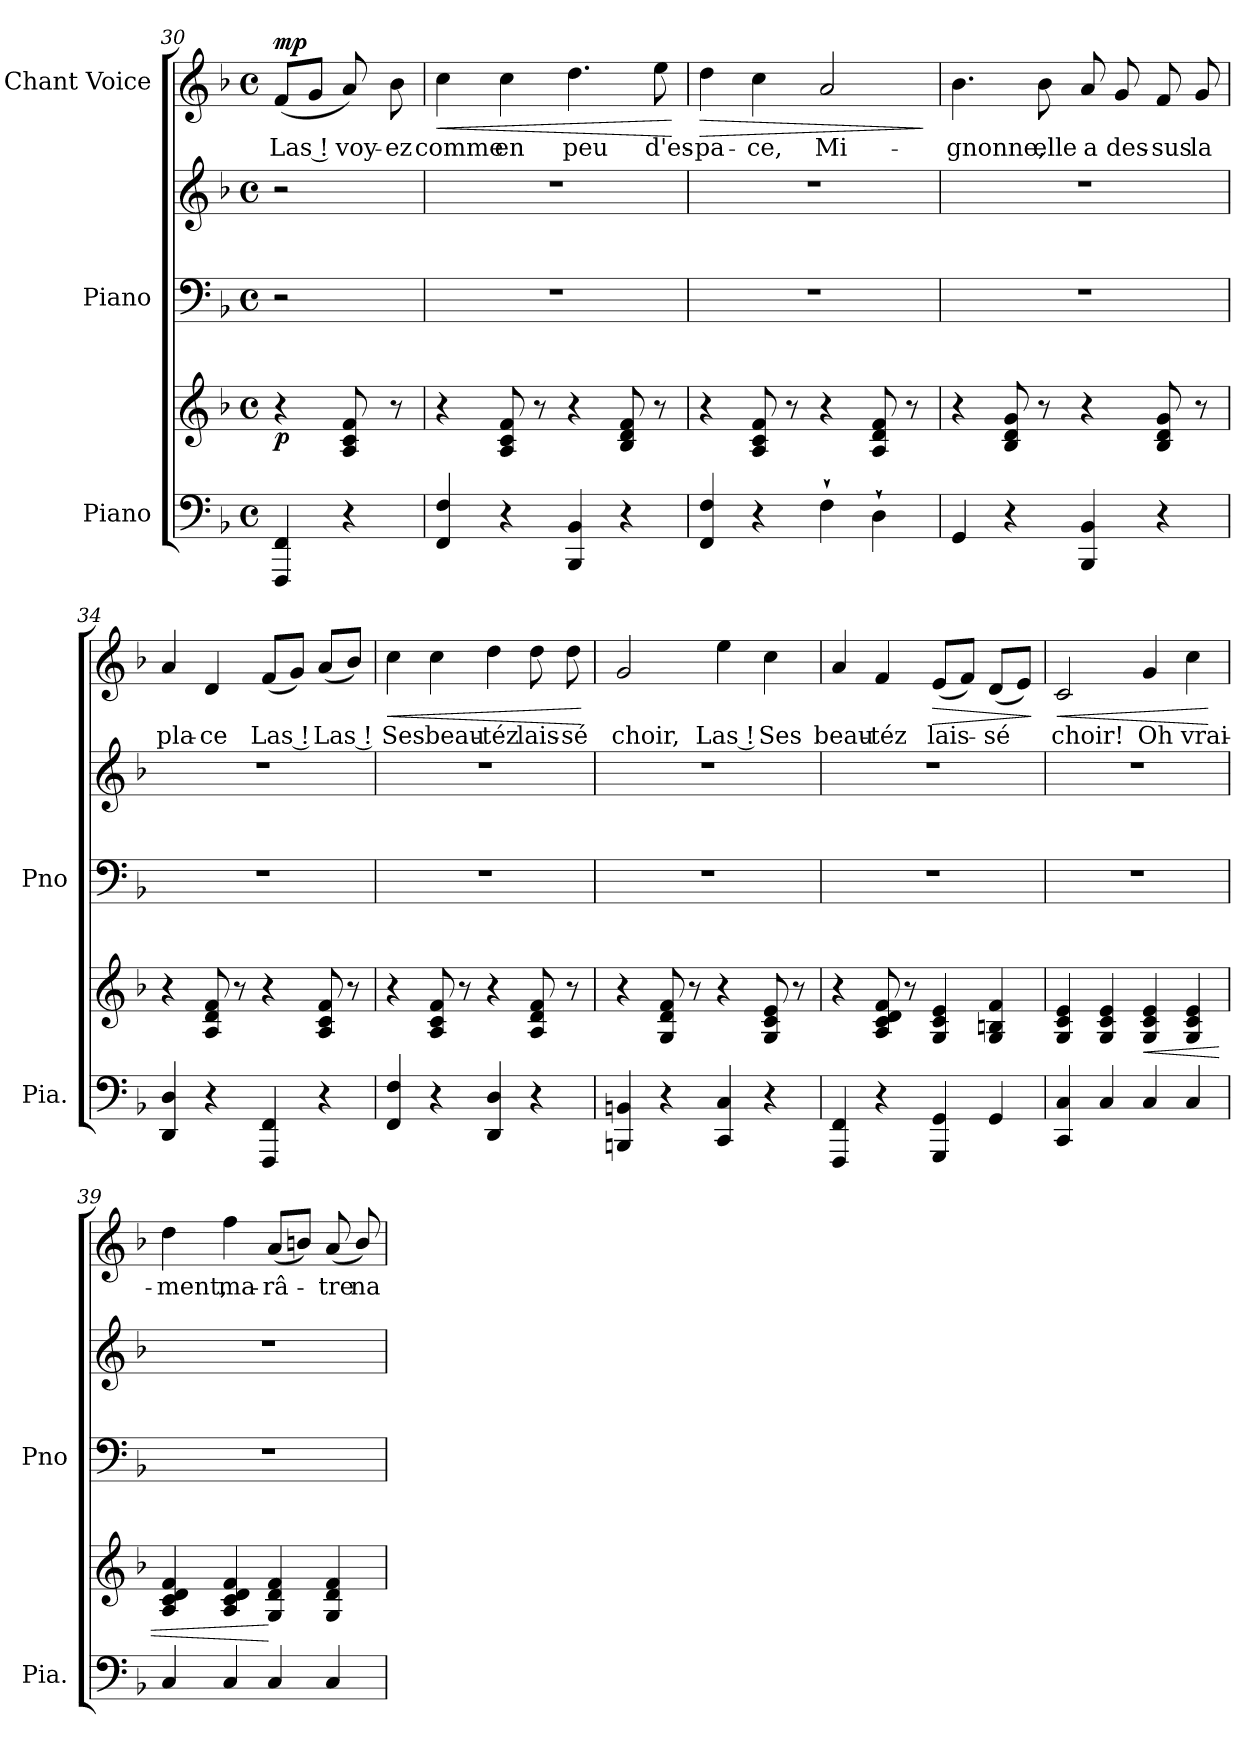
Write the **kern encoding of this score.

**kern	**kern	**dynam	**kern	**kern	**kern	**text	**dynam
*part3	*part3	*part3	*part2	*part2	*part1	*part1	*part1
*staff5	*staff4	*staff4/5	*staff3	*staff2	*staff1	*staff1	*staff1
*I"Piano	*	*	*I"Piano	*	*I"Chant Voice	*	*
*I'Pia.	*	*	*I'Pno	*	*	*	*
!!LO:LB:g=z
*clefF4	*clefG2	*	*clefF4	*clefG2	*clefG2	*	*
*k[b-]	*k[b-]	*	*k[b-]	*k[b-]	*k[b-]	*	*
*M4/4	*M4/4	*	*M4/4	*M4/4	*M4/4	*	*
*met(c)	*met(c)	*	*met(c)	*met(c)	*met(c)	*	*
=30	=30	=30	=30	=30	=30	=30	=30
!	!	!LO:DY:b	!	!	!	!LO:LY:b	!LO:DY:a
4FFF/ 4FF/	4r	p	2r	2r	(<8f/L	Las !	mp
.	.	.	.	.	8g/J	.	.
!	!	!	!	!	!	!LO:LY:b	!
4r	8A/ 8c/ 8f/	.	.	.	8a/)	voy-	.
!	!	!	!	!	!	!LO:LY:b	!
.	8r	.	.	.	8b-\	-ez	.
=31	=31	=31	=31	=31	=31	=31	=31
!	!	!	!	!	!	!LO:LY:b	!LO:HP:b
4FF/ 4F/	4r	.	1r	1r	4cc\	comme	<
!	!	!	!	!	!	!LO:LY:b	!
4r	8A/ 8c/ 8f/	.	.	.	4cc\	en	.
.	8r	.	.	.	.	.	.
!	!	!	!	!	!	!LO:LY:b	!
4BBB-/ 4BB-/	4r	.	.	.	4.dd\	peu	.
4r	8B-/ 8d/ 8f/	.	.	.	.	.	.
!	!	!	!	!	!	!LO:LY:b	!
.	8r	.	.	.	8ee\	d'es-	.
.	.	.	.	.	.	.	[
=32	=32	=32	=32	=32	=32	=32	=32
!	!	!	!	!	!	!LO:LY:b	!LO:HP:b
4FF/ 4F/	4r	.	1r	1r	4dd\	-pa-	>
!	!	!	!	!	!	!LO:LY:b	!
4r	8A/ 8c/ 8f/	.	.	.	4cc\	-ce,	.
.	8r	.	.	.	.	.	.
!	!	!	!	!	!	!LO:LY:b	!
4F`\	4r	.	.	.	2a/	Mi-	.
4D`\	8A/ 8d/ 8f/	.	.	.	.	.	.
.	8r	.	.	.	.	.	.
.	.	.	.	.	.	.	]
=33	=33	=33	=33	=33	=33	=33	=33
!	!	!	!	!	!	!LO:LY:b	!
4GG/	4r	.	1r	1r	4.b-\	-gnonne,	.
4r	8B-/ 8d/ 8g/	.	.	.	.	.	.
!	!	!	!	!	!	!LO:LY:b	!
.	8r	.	.	.	8b-\	elle	.
!	!	!	!	!	!	!LO:LY:b	!
4BBB-/ 4BB-/	4r	.	.	.	8a/	a	.
!	!	!	!	!	!	!LO:LY:b	!
.	.	.	.	.	8g/	des-	.
!	!	!	!	!	!	!LO:LY:b	!
4r	8B-/ 8d/ 8g/	.	.	.	8f/	-sus	.
!	!	!	!	!	!	!LO:LY:b	!
.	8r	.	.	.	8g/	la	.
=34	=34	=34	=34	=34	=34	=34	=34
!	!	!	!	!	!	!LO:LY:b	!
4DD/ 4D/	4r	.	1r	1r	4a/	pla-	.
!	!	!	!	!	!	!LO:LY:b	!
4r	8A/ 8d/ 8f/	.	.	.	4d/	-ce	.
.	8r	.	.	.	.	.	.
!	!	!	!	!	!	!LO:LY:b	!
4FFF/ 4FF/	4r	.	.	.	(<8f/L	Las !	.
.	.	.	.	.	8g/J)	.	.
!	!	!	!	!	!	!LO:LY:b	!
4r	8A/ 8c/ 8f/	.	.	.	(<8a/L	Las !	.
.	8r	.	.	.	8b-/J)	.	.
!!LO:LB:g=z
=35	=35	=35	=35	=35	=35	=35	=35
!	!	!	!	!	!	!LO:LY:b	!LO:HP:b
4FF/ 4F/	4r	.	1r	1r	4cc\	Ses	<
!	!	!	!	!	!	!LO:LY:b	!
4r	8A/ 8c/ 8f/	.	.	.	4cc\	beau-	.
.	8r	.	.	.	.	.	.
!	!	!	!	!	!	!LO:LY:b	!
4DD/ 4D/	4r	.	.	.	4dd\	-téz	.
!	!	!	!	!	!	!LO:LY:b	!
4r	8A/ 8d/ 8f/	.	.	.	8dd\	lais-	.
!	!	!	!	!	!	!LO:LY:b	!
.	8r	.	.	.	8dd\	-sé	.
.	.	.	.	.	.	.	[
=36	=36	=36	=36	=36	=36	=36	=36
!	!	!	!	!	!	!LO:LY:b	!
4BBBn/ 4BBn/	4r	.	1r	1r	2g/	choir,	.
4r	8G/ 8d/ 8f/	.	.	.	.	.	.
.	8r	.	.	.	.	.	.
!	!	!	!	!	!	!LO:LY:b	!
4CC/ 4C/	4r	.	.	.	4ee\	Las !	.
!	!	!	!	!	!	!LO:LY:b	!
4r	8G/ 8c/ 8e/	.	.	.	4cc\	Ses	.
.	8r	.	.	.	.	.	.
=37	=37	=37	=37	=37	=37	=37	=37
!	!	!	!	!	!	!LO:LY:b	!
4FFF/ 4FF/	4r	.	1r	1r	4a/	beau-	.
!	!	!	!	!	!	!LO:LY:b	!
4r	8A/ 8c/ 8d/ 8f/	.	.	.	4f/	-téz	.
.	8r	.	.	.	.	.	.
!	!	!	!	!	!	!LO:LY:b	!LO:HP:b
4GGG/ 4GG/	4G/ 4c/ 4e/	.	.	.	(<8e/L	lais-	>
.	.	.	.	.	8f/J)	.	.
!	!	!	!	!	!	!LO:LY:b	!
4GG/	4G/ 4Bn/ 4f/	.	.	.	(<8d/L	-sé	.
.	.	.	.	.	8e/J)	.	.
.	.	.	.	.	.	.	]
=38	=38	=38	=38	=38	=38	=38	=38
!	!	!	!	!	!	!LO:LY:b	!LO:HP:b
4CC/ 4C/	4G/ 4c/ 4e/	.	1r	1r	2c/	choir!	<
4C/	4G/ 4c/ 4e/	.	.	.	.	.	.
!	!	!LO:HP:b	!	!	!	!LO:LY:b	!
4C/	4G/ 4c/ 4e/	<	.	.	4g/	Oh	.
!	!	!	!	!	!	!LO:LY:b	!
4C/	4G/ 4c/ 4e/	.	.	.	4cc\	vrai-	.
.	.	.	.	.	.	.	[
=39	=39	=39	=39	=39	=39	=39	=39
!	!	!	!	!	!	!LO:LY:b	!
4C/	4A/ 4c/ 4d/ 4f/	.	1r	1r	4dd\	-ment,	.
!	!	!	!	!	!	!LO:LY:b	!
4C/	4A/ 4c/ 4d/ 4f/	.	.	.	4ff\	ma-	.
!	!	!	!	!	!	!LO:LY:b	!
4C/	4G/ 4d/ 4f/	[	.	.	(<8a/L	-râ-	.
.	.	.	.	.	8bn/J)	.	.
!	!	!	!	!	!	!LO:LY:b	!
4C/	4G/ 4d/ 4f/	.	.	.	(<8a/	-tre	.
!	!	!	!	!	!	!LO:LY:b	!
.	.	.	.	.	8b/)	na-	.
=	=	=	=	=	=	=	=
*-	*-	*-	*-	*-	*-	*-	*-
